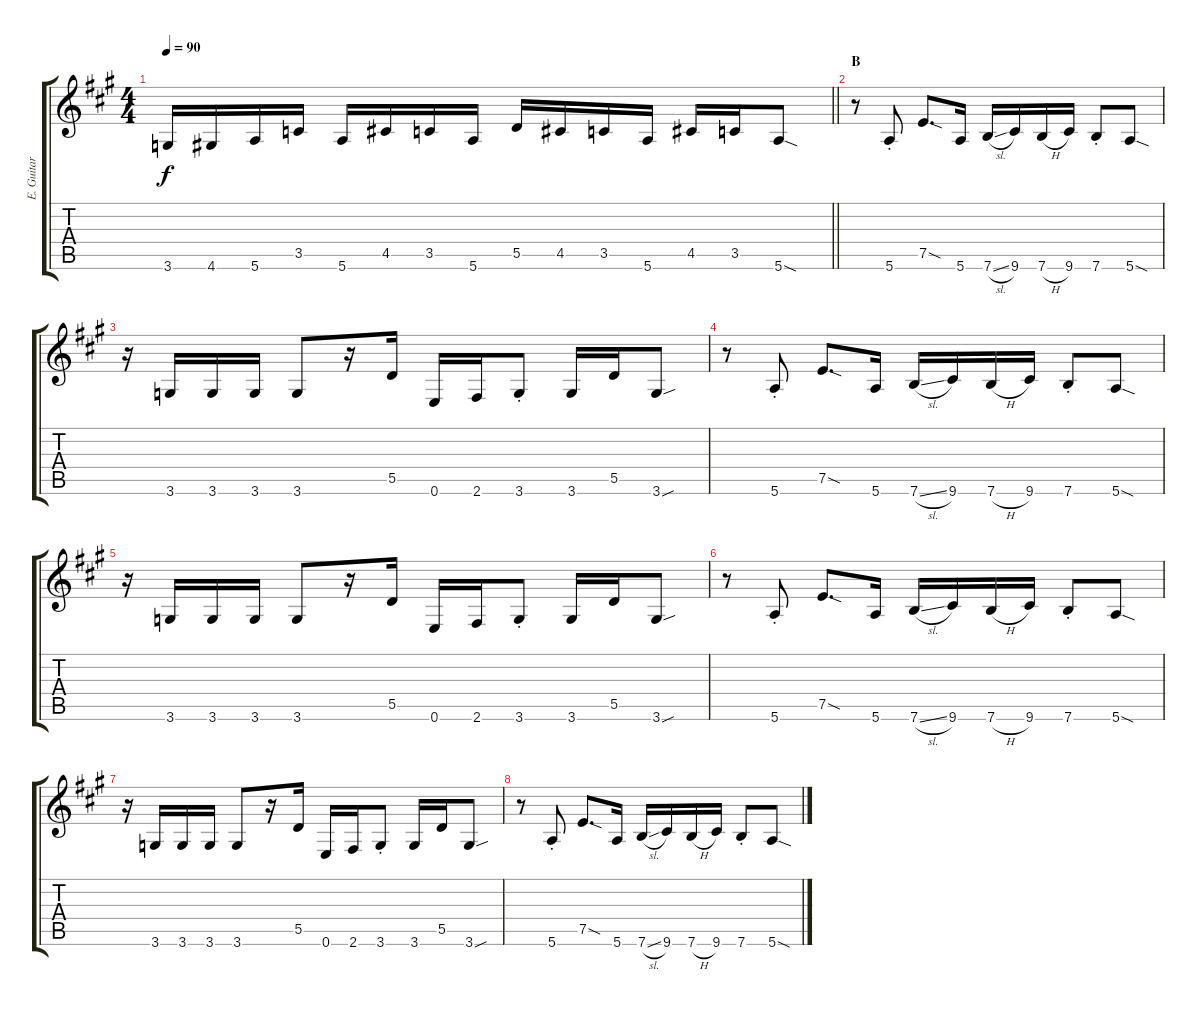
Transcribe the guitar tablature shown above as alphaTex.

\track ("E. Guitar I" "E. Guitar ") {instrument electricguitarclean}
\staff {score tabs}
\tuning (E4 B3 G3 D3 A2 E2) {hide}
\ts (4 4)
\tempo 90
\clef g2
\barLineRight lightlight
\ks a
3.6.16{dy f} 4.6.16 5.6.16 3.5.16 5.6.16 4.5.16 3.5.16 5.6.16 5.5.16 4.5.16 3.5.16 5.6.16 4.5.16 3.5.16 5.6{sod}.8 |
\section ("" "B")
r.8 5.6{st}.8 7.5{sod}.8{d} 5.6.16 7.6{sl}.16 9.6.16 7.6{h}.16 9.6.16 7.6{st}.8 5.6{sod}.8 |
r.16 3.6.16 3.6.16 3.6.16 3.6.8 r.16 5.5.16 0.6.16 2.6.16 3.6{st}.8 3.6.16 5.5.16 3.6{sou}.8 |
r.8 5.6{st}.8 7.5{sod}.8{d} 5.6.16 7.6{sl}.16 9.6.16 7.6{h}.16 9.6.16 7.6{st}.8 5.6{sod}.8 |
r.16 3.6.16 3.6.16 3.6.16 3.6.8 r.16 5.5.16 0.6.16 2.6.16 3.6{st}.8 3.6.16 5.5.16 3.6{sou}.8 |
r.8 5.6{st}.8 7.5{sod}.8{d} 5.6.16 7.6{sl}.16 9.6.16 7.6{h}.16 9.6.16 7.6{st}.8 5.6{sod}.8 |
r.16 3.6.16 3.6.16 3.6.16 3.6.8 r.16 5.5.16 0.6.16 2.6.16 3.6{st}.8 3.6.16 5.5.16 3.6{sou}.8 |
r.8 5.6{st}.8 7.5{sod}.8{d} 5.6.16 7.6{sl}.16 9.6.16 7.6{h}.16 9.6.16 7.6{st}.8 5.6{sod}.8
